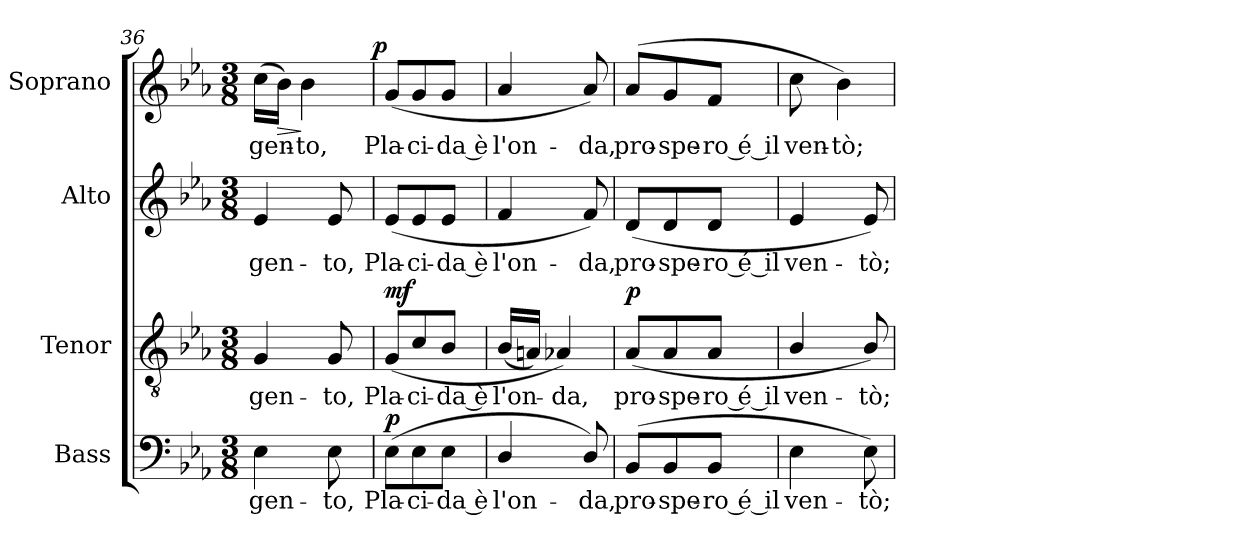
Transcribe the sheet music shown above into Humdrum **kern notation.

**kern	**text	**dynam	**kern	**text	**dynam	**kern	**text	**kern	**text	**dynam
*part4	*part4	*part4	*part3	*part3	*part3	*part2	*part2	*part1	*part1	*part1
*staff4	*staff4	*staff4	*staff3	*staff3	*staff3	*staff2	*staff2	*staff1	*staff1	*staff1
*I"Bass	*	*	*I"Tenor	*	*	*I"Alto	*	*I"Soprano	*	*
*I'B.	*	*	*I'T.	*	*	*I'A.	*	*I'S.	*	*
!!LO:LB:g=z
*clefF4	*	*	*clefGv2	*	*	*clefG2	*	*clefG2	*	*
*	*	*	*ITrd7c12	*	*	*	*	*	*	*
*k[b-e-a-]	*	*	*k[b-e-a-]	*	*	*k[b-e-a-]	*	*k[b-e-a-]	*	*
*E-:	*	*	*E-:	*	*	*E-:	*	*E-:	*	*
*M3/8	*	*	*M3/8	*	*	*M3/8	*	*M3/8	*	*
=36	=36	=36	=36	=36	=36	=36	=36	=36	=36	=36
!	!LO:LY:b:color=#000000	!	!	!	!	!	!	!	!	!
!	!	!	!	!LO:LY:b:color=#000000	!	!	!	!	!	!
!	!	!	!	!	!	!	!LO:LY:b:color=#000000	!	!	!
!	!	!	!	!	!	!	!	!	!LO:LY:b:color=#000000	!
*	*	*	*	*	*	*	*	*^	*	*
4E-i\	-gen-	.	4GGi/	-gen-	.	4e-i/	-gen-	(16cci\LL	4ryy	-gen-	.
!	!	!	!	!	!	!	!	!	!	!	!LO:HP:b
.	.	.	.	.	.	.	.	16b-i\JJ)	.	.	>
!	!	!	!	!	!	!	!	!	!	!LO:LY:b:color=#000000	!
.	.	.	.	.	.	.	.	4b-i\	.	-to,	]
!	!LO:LY:b:color=#000000	!	!	!	!	!	!	!	!	!	!
!	!	!	!	!LO:LY:b:color=#000000	!	!	!	!	!	!	!
!	!	!	!	!	!	!	!LO:LY:b:color=#000000	!	!	!	!
8E-i\	-to,	.	8GGi/	-to,	.	8e-i/	-to,	.	16ryy	.	.
.	.	.	.	.	.	.	.	.	32ryy	.	.
.	.	.	.	.	.	.	.	.	64ryy	.	.
.	.	.	.	.	.	.	.	.	128...ryy	.	.
.	.	.	.	.	.	.	.	.	1024ryy	.	p
*	*	*	*	*	*	*	*	*v	*v	*	*
=37	=37	=37	=37	=37	=37	=37	=37	=37	=37	=37
*	*	*	*	*	*	*	*	*^	*	*
!	!LO:LY:b:color=#000000	!	!	!	!	!	!	!	!	!	!
*	*	*	*	*	*	*	*	*v	*v	*	*
*	*	*	*	*	*	*	*	*^	*	*
!	!	!	!	!LO:LY:b:color=#000000	!	!	!	!	!	!	!
*	*	*	*	*	*	*	*	*v	*v	*	*
*	*	*	*	*	*	*	*	*^	*	*
!	!	!	!	!	!	!	!LO:LY:b:color=#000000	!	!	!	!
*	*	*	*	*	*	*	*	*v	*v	*	*
*	*	*	*	*	*	*	*	*^	*	*
!	!	!	!	!	!	!	!	!	!	!LO:LY:b:color=#000000	!
*	*	*	*	*	*	*	*	*v	*v	*	*
(8E-i\L	Pla-	p	(8GGi/L	Pla-	mf	(8e-i/L	Pla-	(8gi/L	Pla-	.
!	!LO:LY:b:color=#000000	!	!	!	!	!	!	!	!	!
!	!	!	!	!LO:LY:b:color=#000000	!	!	!	!	!	!
!	!	!	!	!	!	!	!LO:LY:b:color=#000000	!	!	!
!	!	!	!	!	!	!	!	!	!LO:LY:b:color=#000000	!
8E-i\	-ci-	.	8Ci/	-ci-	.	8e-i/	-ci-	8gi/	-ci-	.
!	!LO:LY:b:color=#000000	!	!	!	!	!	!	!	!	!
!	!	!	!	!LO:LY:b:color=#000000	!	!	!	!	!	!
!	!	!	!	!	!	!	!LO:LY:b:color=#000000	!	!	!
!	!	!	!	!	!	!	!	!	!LO:LY:b:color=#000000	!
8E-i\J	-da è	.	8BB-i/J	-da è	.	8e-i/J	-da è	8gi/J	-da è	.
=38	=38	=38	=38	=38	=38	=38	=38	=38	=38	=38
!	!LO:LY:b:color=#000000	!	!	!	!	!	!	!	!	!
!	!	!	!	!LO:LY:b:color=#000000	!	!	!	!	!	!
!	!	!	!	!	!	!	!LO:LY:b:color=#000000	!	!	!
!	!	!	!	!	!	!	!	!	!LO:LY:b:color=#000000	!
4Di/	l'on-	.	(16BB-i/LL	l'on-	.	4fi/	l'on-	4a-i/	l'on-	.
.	.	.	16AAni/JJ)	.	.	.	.	.	.	.
!	!	!	!	!LO:LY:b:color=#000000	!	!	!	!	!	!
.	.	.	4AA-Xi/)	-da,	.	.	.	.	.	.
!	!LO:LY:b:color=#000000	!	!	!	!	!	!	!	!	!
!	!	!	!	!	!	!	!LO:LY:b:color=#000000	!	!	!
!	!	!	!	!	!	!	!	!	!LO:LY:b:color=#000000	!
8Di/)	-da,	.	.	.	.	8fi/)	-da,	8a-i/)	-da,	.
=39	=39	=39	=39	=39	=39	=39	=39	=39	=39	=39
!	!LO:LY:b:color=#000000	!	!	!	!	!	!	!	!	!
!	!	!	!	!LO:LY:b:color=#000000	!	!	!	!	!	!
!	!	!	!	!	!	!	!LO:LY:b:color=#000000	!	!	!
!	!	!	!	!	!	!	!	!	!LO:LY:b:color=#000000	!
(8BB-i/L	pro-	.	(8AA-i/L	pro-	p	(8di/L	pro-	(8a-i/L	pro-	.
!	!LO:LY:b:color=#000000	!	!	!	!	!	!	!	!	!
!	!	!	!	!LO:LY:b:color=#000000	!	!	!	!	!	!
!	!	!	!	!	!	!	!LO:LY:b:color=#000000	!	!	!
!	!	!	!	!	!	!	!	!	!LO:LY:b:color=#000000	!
8BB-i/	-spe-	.	8AA-i/	-spe-	.	8di/	-spe-	8gi/	-spe-	.
!	!LO:LY:b:color=#000000	!	!	!	!	!	!	!	!	!
!	!	!	!	!LO:LY:b:color=#000000	!	!	!	!	!	!
!	!	!	!	!	!	!	!LO:LY:b:color=#000000	!	!	!
!	!	!	!	!	!	!	!	!	!LO:LY:b:color=#000000	!
8BB-i/J	-ro é il	.	8AA-i/J	-ro é il	.	8di/J	-ro é il	8fi/J	-ro é il	.
=40	=40	=40	=40	=40	=40	=40	=40	=40	=40	=40
!	!LO:LY:b:color=#000000	!	!	!	!	!	!	!	!	!
!	!	!	!	!LO:LY:b:color=#000000	!	!	!	!	!	!
!	!	!	!	!	!	!	!LO:LY:b:color=#000000	!	!	!
!	!	!	!	!	!	!	!	!	!LO:LY:b:color=#000000	!
4E-i\	ven-	.	4BB-i/	ven-	.	4e-i/	ven-	8cci\	ven-	.
!	!	!	!	!	!	!	!	!	!LO:LY:b:color=#000000	!
.	.	.	.	.	.	.	.	4b-i\)	-tò;	.
!	!LO:LY:b:color=#000000	!	!	!	!	!	!	!	!	!
!	!	!	!	!LO:LY:b:color=#000000	!	!	!	!	!	!
!	!	!	!	!	!	!	!LO:LY:b:color=#000000	!	!	!
8E-i\)	-tò;	.	8BB-i/)	-tò;	.	8e-i/)	-tò;	.	.	.
=	=	=	=	=	=	=	=	=	=	=
*-	*-	*-	*-	*-	*-	*-	*-	*-	*-	*-
